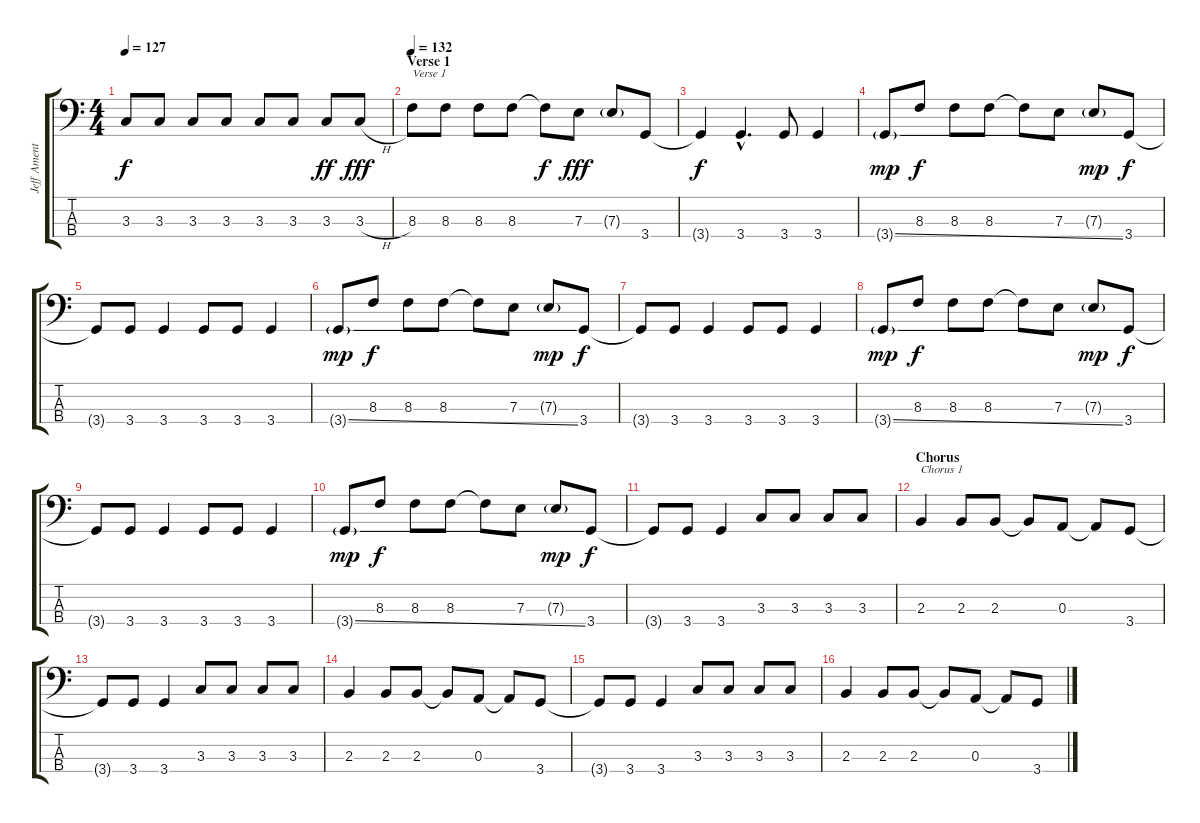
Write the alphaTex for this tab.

\track ("Jeff Ament" "Jeff Ament") {instrument electricbassfinger}
\staff {score tabs}
\tuning (G2 D2 A1 E1) {hide}
\ts (4 4)
\tempo 127
\clef f4
\ks c
3.3.8{dy f} 3.3.8 3.3.8 3.3.8 3.3.8 3.3.8 3.3.8{dy ff} 3.3{h}.8{dy fff} |
\section ("" "Verse 1")
\tempo 132
8.3.8{txt "Verse 1"} 8.3.8 8.3.8 8.3.8 8.3{t}.8{dy f} 7.3.8{dy fff} 7.3{g}.8 3.4.8 |
3.4{t}.4{dy f} 3.4{hac}.4{d} 3.4.8 3.4.4 |
3.4{ss g}.8{dy mp} 8.3.8{dy f} 8.3.8 8.3.8 8.3{t}.8 7.3.8 7.3{g}.8{dy mp} 3.4.8{dy f} |
3.4{t}.8 3.4.8 3.4.4 3.4.8 3.4.8 3.4.4 |
3.4{ss g}.8{dy mp} 8.3.8{dy f} 8.3.8 8.3.8 8.3{t}.8 7.3.8 7.3{g}.8{dy mp} 3.4.8{dy f} |
3.4{t}.8 3.4.8 3.4.4 3.4.8 3.4.8 3.4.4 |
3.4{ss g}.8{dy mp} 8.3.8{dy f} 8.3.8 8.3.8 8.3{t}.8 7.3.8 7.3{g}.8{dy mp} 3.4.8{dy f} |
3.4{t}.8 3.4.8 3.4.4 3.4.8 3.4.8 3.4.4 |
3.4{ss g}.8{dy mp} 8.3.8{dy f} 8.3.8 8.3.8 8.3{t}.8 7.3.8 7.3{g}.8{dy mp} 3.4.8{dy f} |
3.4{t}.8 3.4.8 3.4.4 3.3.8 3.3.8 3.3.8 3.3.8 |
\section ("" "Chorus")
2.3.4{txt "Chorus 1"} 2.3.8 2.3.8 2.3{t}.8 0.3.8 0.3{t}.8 3.4.8 |
3.4{t}.8 3.4.8 3.4.4 3.3.8 3.3.8 3.3.8 3.3.8 |
2.3.4 2.3.8 2.3.8 2.3{t}.8 0.3.8 0.3{t}.8 3.4.8 |
3.4{t}.8 3.4.8 3.4.4 3.3.8 3.3.8 3.3.8 3.3.8 |
2.3.4 2.3.8 2.3.8 2.3{t}.8 0.3.8 0.3{t}.8 3.4.8
